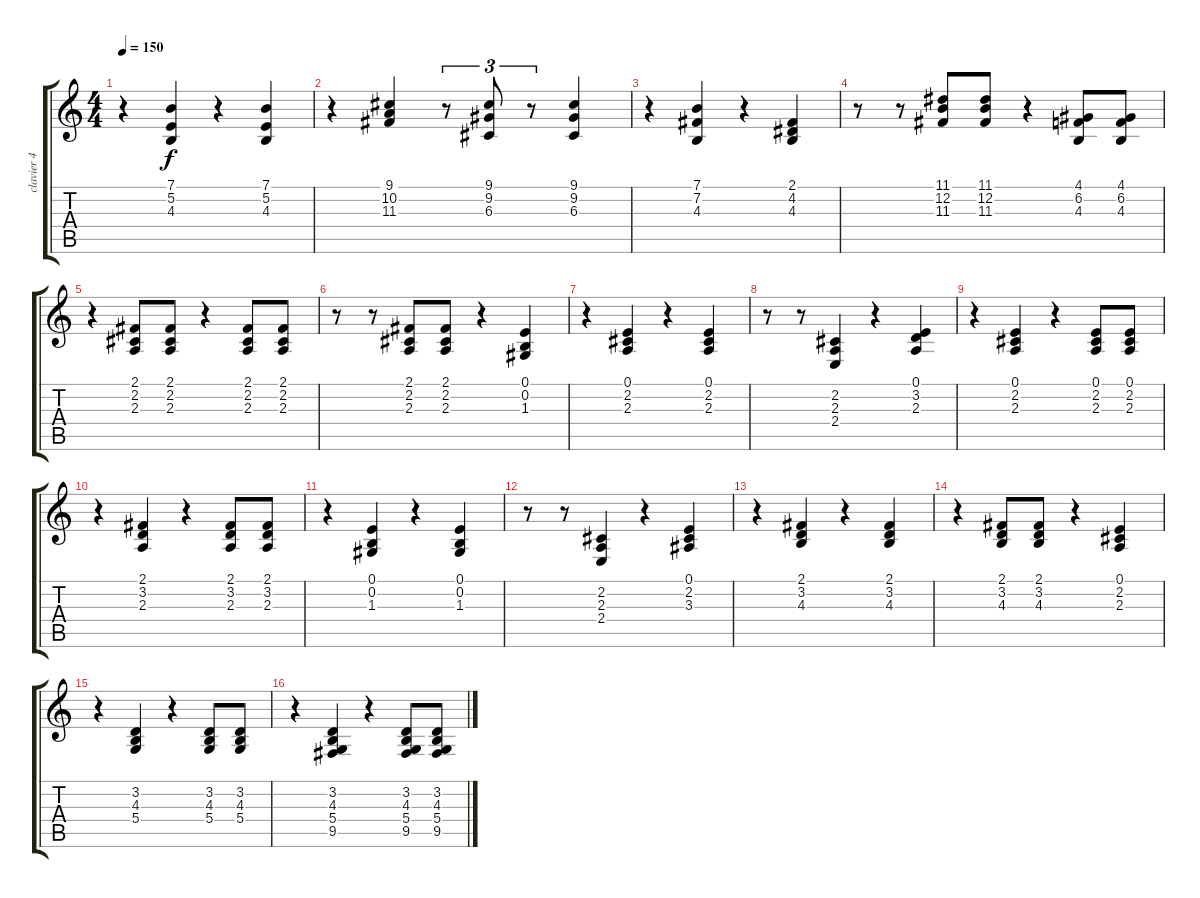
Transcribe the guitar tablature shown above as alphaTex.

\track ("clavier 4" "clavier 4") {instrument acousticgrandpiano}
\staff {score tabs}
\tuning (E4 B3 G3 D3 A2 E2) {hide}
\ts (4 4)
\tempo 150
\clef g2
\ks c
r.4{dy f} (7.1 5.2 4.3).4 r.4 (7.1 5.2 4.3).4 |
r.4 (9.1 10.2 11.3).4 r.8{tu (3 2)} (9.1 9.2 6.3).8{tu (3 2)} r.8{tu (3 2)} (9.1 9.2 6.3).4 |
r.4 (7.1 7.2 4.3).4 r.4 (2.1 4.2 4.3).4 |
r.8 r.8 (11.1 12.2 11.3).8 (11.1 12.2 11.3).8 r.4 (4.1 6.2 4.3).8 (4.1 6.2 4.3).8 |
r.4 (2.1 2.2 2.3).8 (2.1 2.2 2.3).8 r.4 (2.1 2.2 2.3).8 (2.1 2.2 2.3).8 |
r.8 r.8 (2.1 2.2 2.3).8 (2.1 2.2 2.3).8 r.4 (0.1 0.2 1.3).4 |
r.4 (0.1 2.2 2.3).4 r.4 (0.1 2.2 2.3).4 |
r.8 r.8 (2.2 2.3 2.4).4 r.4 (0.1 3.2 2.3).4 |
r.4 (0.1 2.2 2.3).4 r.4 (0.1 2.2 2.3).8 (0.1 2.2 2.3).8 |
r.4 (2.1 3.2 2.3).4 r.4 (2.1 3.2 2.3).8 (2.1 3.2 2.3).8 |
r.4 (0.1 0.2 1.3).4 r.4 (0.1 0.2 1.3).4 |
r.8 r.8 (2.2 2.3 2.4).4 r.4 (0.1 2.2 3.3).4 |
r.4 (2.1 3.2 4.3).4 r.4 (2.1 3.2 4.3).4 |
r.4 (2.1 3.2 4.3).8 (2.1 3.2 4.3).8 r.4 (0.1 2.2 2.3).4 |
r.4 (3.2 4.3 5.4).4 r.4 (3.2 4.3 5.4).8 (3.2 4.3 5.4).8 |
r.4 (3.2 4.3 5.4 9.5).4 r.4 (3.2 4.3 5.4 9.5).8 (3.2 4.3 5.4 9.5).8
